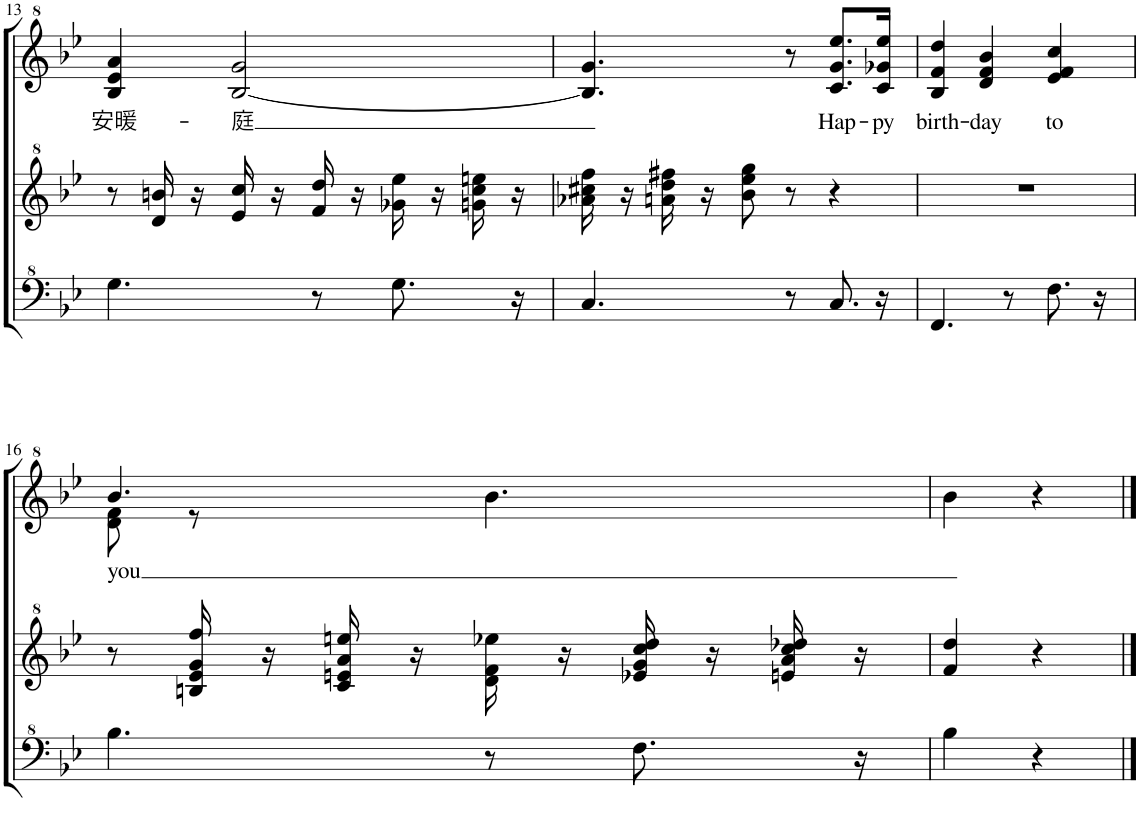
**kern	**kern	**kern	**text
*part3	*part2	*part1	*part1
*staff3	*staff2	*staff1	*staff1
*I"パンフルート	*I"パンフルート	*I"パンフルート	*
!!LO:PB:g=z
*clefF^4	*clefG^2	*clefG^2	*
*k[b-e-]	*k[b-e-]	*k[b-e-]	*
*M3/4	*M3/4	*M3/4	*
=13	=13	=13	=13
!	!	!	!LO:LY:b
4.g\	8r	4b-/ 4ee-/ 4aa/	安暖-
.	16dd/ 16bbn/	.	.
.	16r	.	.
!	!	!	!LO:LY:b
.	16ee-/ 16ccc/	[2b-/ 2gg/	-庭
.	16r	.	.
8r	16ff/ 16ddd/	.	.
.	16r	.	.
8.g\	16gg-X\ 16eee-\	.	.
.	16r	.	.
.	16ggn\ 16ccc\ 16eeen\	.	.
16r	16r	.	.
=14	=14	=14	=14
4.c/	16aa-X\ 16ccc#X\ 16fff\	4.b-/] 4.gg/	.
.	16r	.	.
.	16aan\ 16ddd\ 16fff#X\	.	.
.	16r	.	.
.	8bb-\ 8eee-\ 8ggg\	.	.
8r	8r	8r	.
!	!	!	!LO:LY:b
8.c/	4r	8.cc/ 8.gg/ 8.eee-/L	Hap-
!	!	!	!LO:LY:b
16r	.	16cc/ 16gg-X/ 16eee-/Jk	-py
=15	=15	=15	=15
!	!	!	!LO:LY:b
4.F/	2.r	4b-/ 4ff/ 4ddd/	birth-
!	!	!	!LO:LY:b
.	.	4dd/ 4ff/ 4bb-/	-day
8r	.	.	.
!	!	!	!LO:LY:b
8.f\	.	4ee-/ 4ff/ 4ccc/	to
16r	.	.	.
!!LO:LB:g=z
=16	=16	=16	=16
!	!	!	!LO:LY:b
*	*	*^	*
4.b-\	8r	4.bb-/	8dd\ 8ff\	you
.	16bn/ 16ee-/ 16gg/ 16fff/	.	8r	.
.	16r	.	.	.
.	16cc/ 16een/ 16aa/ 16eeen/	.	2ryy	.
.	16r	.	.	.
8r	16dd\ 16ff\ 16eee-X\	4.bb-\	.	.
.	16r	.	.	.
8.f\	16ee-X/ 16gg/ 16ccc/ 16ddd/	.	.	.
.	16r	.	.	.
.	16een/ 16aa/ 16ccc/ 16ddd-X/	.	.	.
16r	16r	.	.	.
*	*	*v	*v	*
=17	=17	=17	=17
4b-\	4ff/ 4ddd/	4bb-\	.
4r	4r	4r	.
==	==	==	==
*-	*-	*-	*-
